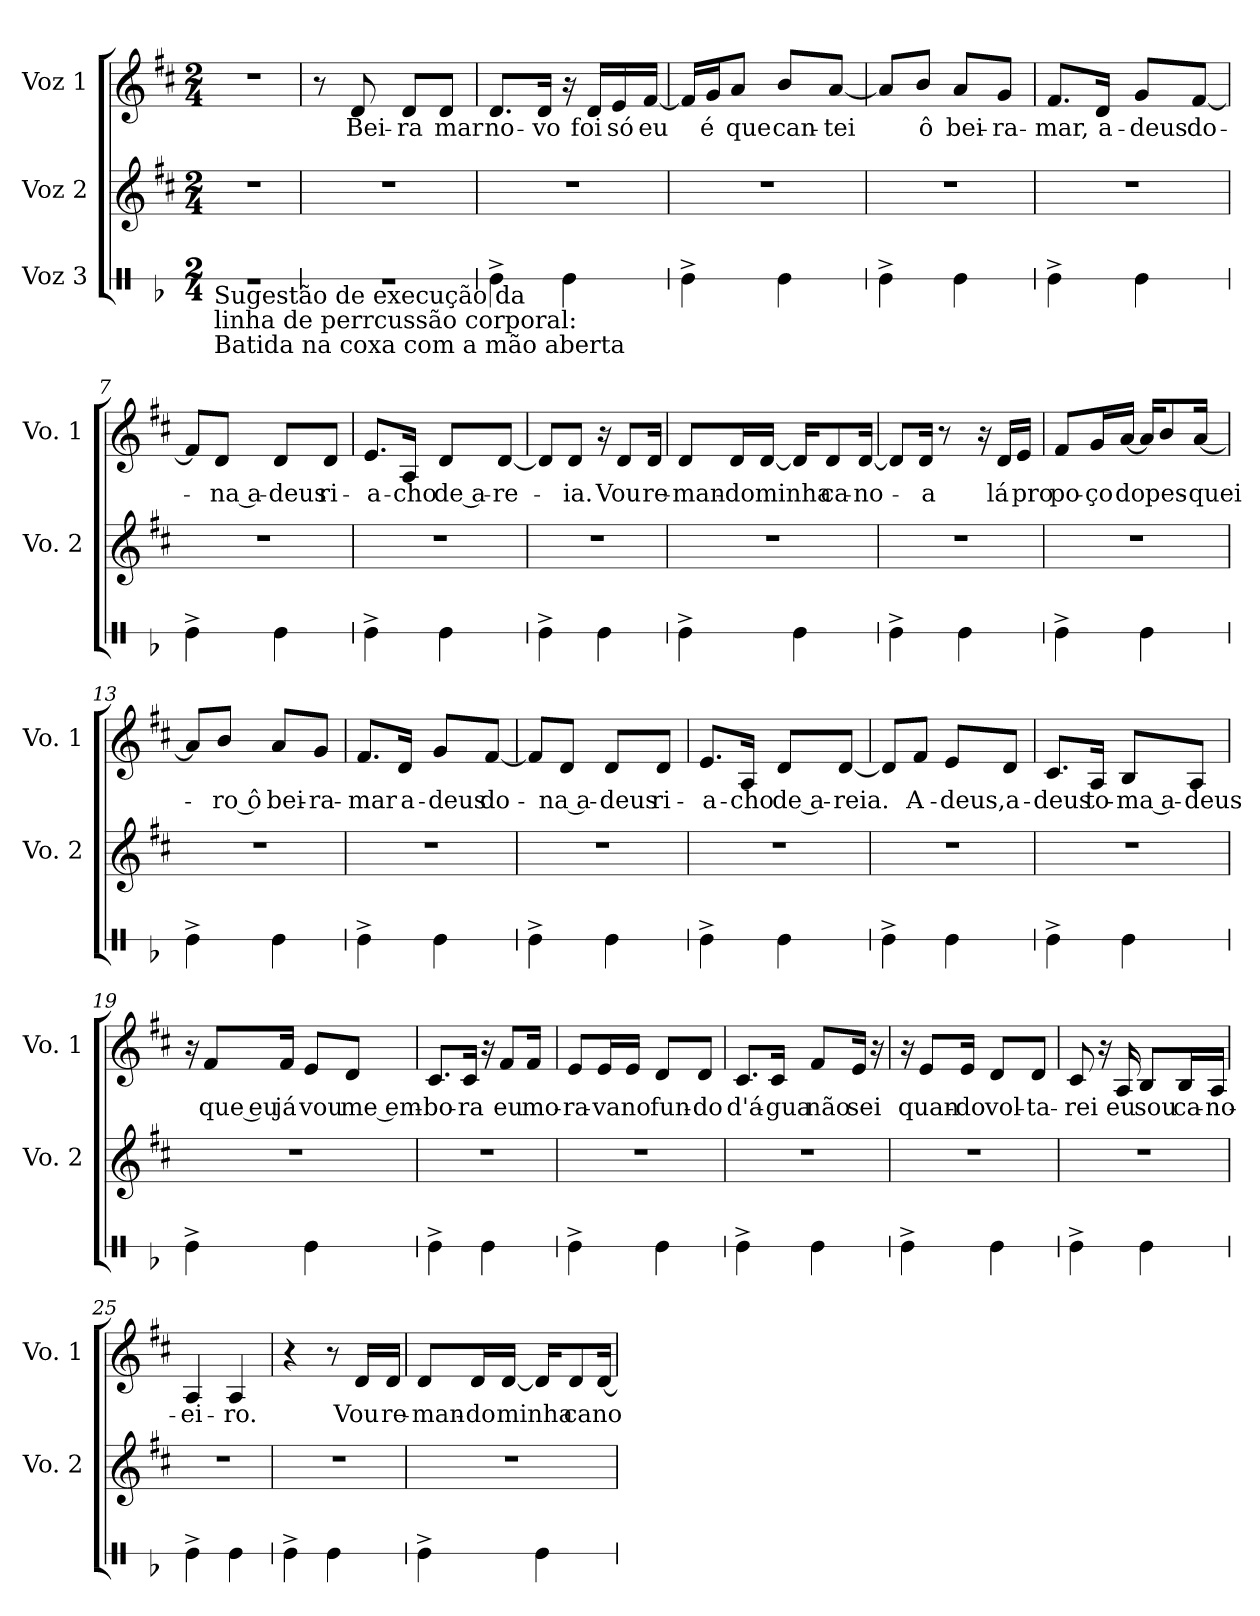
**kern	**kern	**kern	**text
*part3	*part2	*part1	*part1
*staff3	*staff2	*staff1	*staff1
*I"Voz 3	*I"Voz 2	*I"Voz 1	*
*	*I'Vo. 2	*I'Vo. 1	*
*stria1	*	*	*
*clefX	*clefG2	*clefG2	*
*k[b-]	*k[f#c#]	*k[f#c#]	*
*M2/4	*M2/4	*M2/4	*
*MM70	*MM70	*MM70	*
=1	=1	=1	=1
!LO:TX:b:t=Sugestão de execução da	!	!	!
!LO:TX:b:t=linha de perrcussão corporal&colon;	!	!	!
!LO:TX:b:t=Batida na coxa com a mão aberta	!	!	!
2r	2r	2r	.
=2	=2	=2	=2
2r	2r	8r	.
!	!	!	!LO:LY:b
.	.	8d/	Bei-
!	!	!	!LO:LY:b
.	.	8d/L	-ra
!	!	!	!LO:LY:b
.	.	8d/J	mar
=3	=3	=3	=3
!	!	!	!LO:LY:b
4Re^\	2r	8.d/L	no-
!	!	!	!LO:LY:b
.	.	16d/Jk	-vo
4Re\	.	16r	.
!	!	!	!LO:LY:b
.	.	16d/LL	foi
!	!	!	!LO:LY:b
.	.	16e/	só
!	!	!	!LO:LY:b
.	.	[16f#/JJ	eu
=4	=4	=4	=4
4Re^\	2r	16f#/LL]	.
!	!	!	!LO:LY:b
.	.	16g/J	é
!	!	!	!LO:LY:b
.	.	8a/J	que
!	!	!	!LO:LY:b
4Re\	.	8b/L	can-
!	!	!	!LO:LY:b
.	.	[8a/J	-tei
=5	=5	=5	=5
4Re^\	2r	8a/L]	.
!	!	!	!LO:LY:b
.	.	8b/J	ô
!	!	!	!LO:LY:b
4Re\	.	8a/L	bei-
!	!	!	!LO:LY:b
.	.	8g/J	-ra-
=6	=6	=6	=6
!	!	!	!LO:LY:b
4Re^\	2r	8.f#/L	-mar,
!	!	!	!LO:LY:b
.	.	16d/Jk	a-
!	!	!	!LO:LY:b
4Re\	.	8g/L	-deus
!	!	!	!LO:LY:b
.	.	[8f#/J	do-
!!LO:LB:g=z
=7	=7	=7	=7
4Re^\	2r	8f#/L]	.
!	!	!	!LO:LY:b
.	.	8d/J	-na a-
!	!	!	!LO:LY:b
4Re\	.	8d/L	-deus
!	!	!	!LO:LY:b
.	.	8d/J	ri-
=8	=8	=8	=8
!	!	!	!LO:LY:b
4Re^\	2r	8.e/L	-a-
!	!	!	!LO:LY:b
.	.	16A/Jk	-cho
!	!	!	!LO:LY:b
4Re\	.	8d/L	de a-
!	!	!	!LO:LY:b
.	.	[8d/J	-re-
=9	=9	=9	=9
4Re^\	2r	8d/L]	.
!	!	!	!LO:LY:b
.	.	8d/J	-ia.
4Re\	.	16r	.
!	!	!	!LO:LY:b
.	.	8d/L	Vou
!	!	!	!LO:LY:b
.	.	16d/Jk	re-
=10	=10	=10	=10
!	!	!	!LO:LY:b
4Re^\	2r	8d/L	-man-
!	!	!	!LO:LY:b
.	.	16d/L	-do
!	!	!	!LO:LY:b
.	.	[16d/JJ	minha
4Re\	.	16d/KL]	.
!	!	!	!LO:LY:b
.	.	8d/	ca-
!	!	!	!LO:LY:b
.	.	[16d/Jk	-no-
=11	=11	=11	=11
4Re^\	2r	8d/L]	.
!	!	!	!LO:LY:b
.	.	16d/Jk	-a
.	.	8r	.
4Re\	.	.	.
.	.	16r	.
!	!	!	!LO:LY:b
.	.	16d/LL	lá
!	!	!	!LO:LY:b
.	.	16e/JJ	pro
!!LO:LB:g=z
=12	=12	=12	=12
!	!	!	!LO:LY:b
4Re^\	2r	8f#/L	po-
!	!	!	!LO:LY:b
.	.	16g/L	-ço
!	!	!	!LO:LY:b
.	.	[16a/JJ	do
4Re\	.	16a/KL]	.
!	!	!	!LO:LY:b
.	.	8b/	pes-
!	!	!	!LO:LY:b
.	.	[16a/Jk	-quei-
=13	=13	=13	=13
4Re^\	2r	8a/L]	.
!	!	!	!LO:LY:b
.	.	8b/J	-ro ô
!	!	!	!LO:LY:b
4Re\	.	8a/L	bei-
!	!	!	!LO:LY:b
.	.	8g/J	-ra-
=14	=14	=14	=14
!	!	!	!LO:LY:b
4Re^\	2r	8.f#/L	-mar
!	!	!	!LO:LY:b
.	.	16d/Jk	a-
!	!	!	!LO:LY:b
4Re\	.	8g/L	-deus
!	!	!	!LO:LY:b
.	.	[8f#/J	do-
=15	=15	=15	=15
4Re^\	2r	8f#/L]	.
!	!	!	!LO:LY:b
.	.	8d/J	-na a-
!	!	!	!LO:LY:b
4Re\	.	8d/L	-deus
!	!	!	!LO:LY:b
.	.	8d/J	ri-
=16	=16	=16	=16
!	!	!	!LO:LY:b
4Re^\	2r	8.e/L	-a-
!	!	!	!LO:LY:b
.	.	16A/Jk	-cho
!	!	!	!LO:LY:b
4Re\	.	8d/L	de a-
!	!	!	!LO:LY:b
.	.	[8d/J	-reia.
!!LO:LB:g=z
=17	=17	=17	=17
4Re^\	2r	8d/L]	.
!	!	!	!LO:LY:b
.	.	8f#/J	A-
!	!	!	!LO:LY:b
4Re\	.	8e/L	-deus,
!	!	!	!LO:LY:b
.	.	8d/J	a-
=18	=18	=18	=18
!	!	!	!LO:LY:b
4Re^\	2r	8.c#/L	-deus
!	!	!	!LO:LY:b
.	.	16A/Jk	to-
!	!	!	!LO:LY:b
4Re\	.	8B/L	-ma a-
!	!	!	!LO:LY:b
.	.	8A/J	-deus
=19	=19	=19	=19
4Re^\	2r	16r	.
!	!	!	!LO:LY:b
.	.	8f#/L	que eu
!	!	!	!LO:LY:b
.	.	16f#/Jk	já
!	!	!	!LO:LY:b
4Re\	.	8e/L	vou
!	!	!	!LO:LY:b
.	.	8d/J	me em-
=20	=20	=20	=20
!	!	!	!LO:LY:b
4Re^\	2r	8.c#/L	-bo-
!	!	!	!LO:LY:b
.	.	16c#/Jk	-ra
4Re\	.	16r	.
!	!	!	!LO:LY:b
.	.	8f#/L	eu
!	!	!	!LO:LY:b
.	.	16f#/Jk	mo-
=21	=21	=21	=21
!	!	!	!LO:LY:b
4Re^\	2r	8e/L	-ra-
!	!	!	!LO:LY:b
.	.	16e/L	-va
!	!	!	!LO:LY:b
.	.	16e/JJ	no
!	!	!	!LO:LY:b
4Re\	.	8d/L	fun-
!	!	!	!LO:LY:b
.	.	8d/J	-do
!!LO:LB:g=z
=22	=22	=22	=22
!	!	!	!LO:LY:b
4Re^\	2r	8.c#/L	d'á-
!	!	!	!LO:LY:b
.	.	16c#/Jk	-gua
!	!	!	!LO:LY:b
4Re\	.	8f#/L	não
!	!	!	!LO:LY:b
.	.	16e/Jk	sei
.	.	16r	.
=23	=23	=23	=23
4Re^\	2r	16r	.
!	!	!	!LO:LY:b
.	.	8e/L	quan-
!	!	!	!LO:LY:b
.	.	16e/Jk	-do
!	!	!	!LO:LY:b
4Re\	.	8d/L	vol-
!	!	!	!LO:LY:b
.	.	8d/J	-ta-
=24	=24	=24	=24
!	!	!	!LO:LY:b
4Re^\	2r	8c#/	-rei
.	.	16r	.
!	!	!	!LO:LY:b
.	.	16A/	eu
!	!	!	!LO:LY:b
4Re\	.	8B/L	sou
!	!	!	!LO:LY:b
.	.	16B/L	ca-
!	!	!	!LO:LY:b
.	.	16A/JJ	-no-
=25	=25	=25	=25
!	!	!	!LO:LY:b
4Re^\	2r	4A/	-ei-
!	!	!	!LO:LY:b
4Re\	.	4A/	-ro.
=26	=26	=26	=26
4Re^\	2r	4r	.
4Re\	.	8r	.
!	!	!	!LO:LY:b
.	.	16d/LL	Vou
!	!	!	!LO:LY:b
.	.	16d/JJ	re-
!!LO:LB:g=z
=27	=27	=27	=27
!	!	!	!LO:LY:b
4Re^\	2r	8d/L	-man-
!	!	!	!LO:LY:b
.	.	16d/L	-do
!	!	!	!LO:LY:b
.	.	[16d/JJ	minha
4Re\	.	16d/KL]	.
!	!	!	!LO:LY:b
.	.	8d/	ca
!	!	!	!LO:LY:b
.	.	[16d/Jk	no-
=	=	=	=
*-	*-	*-	*-
